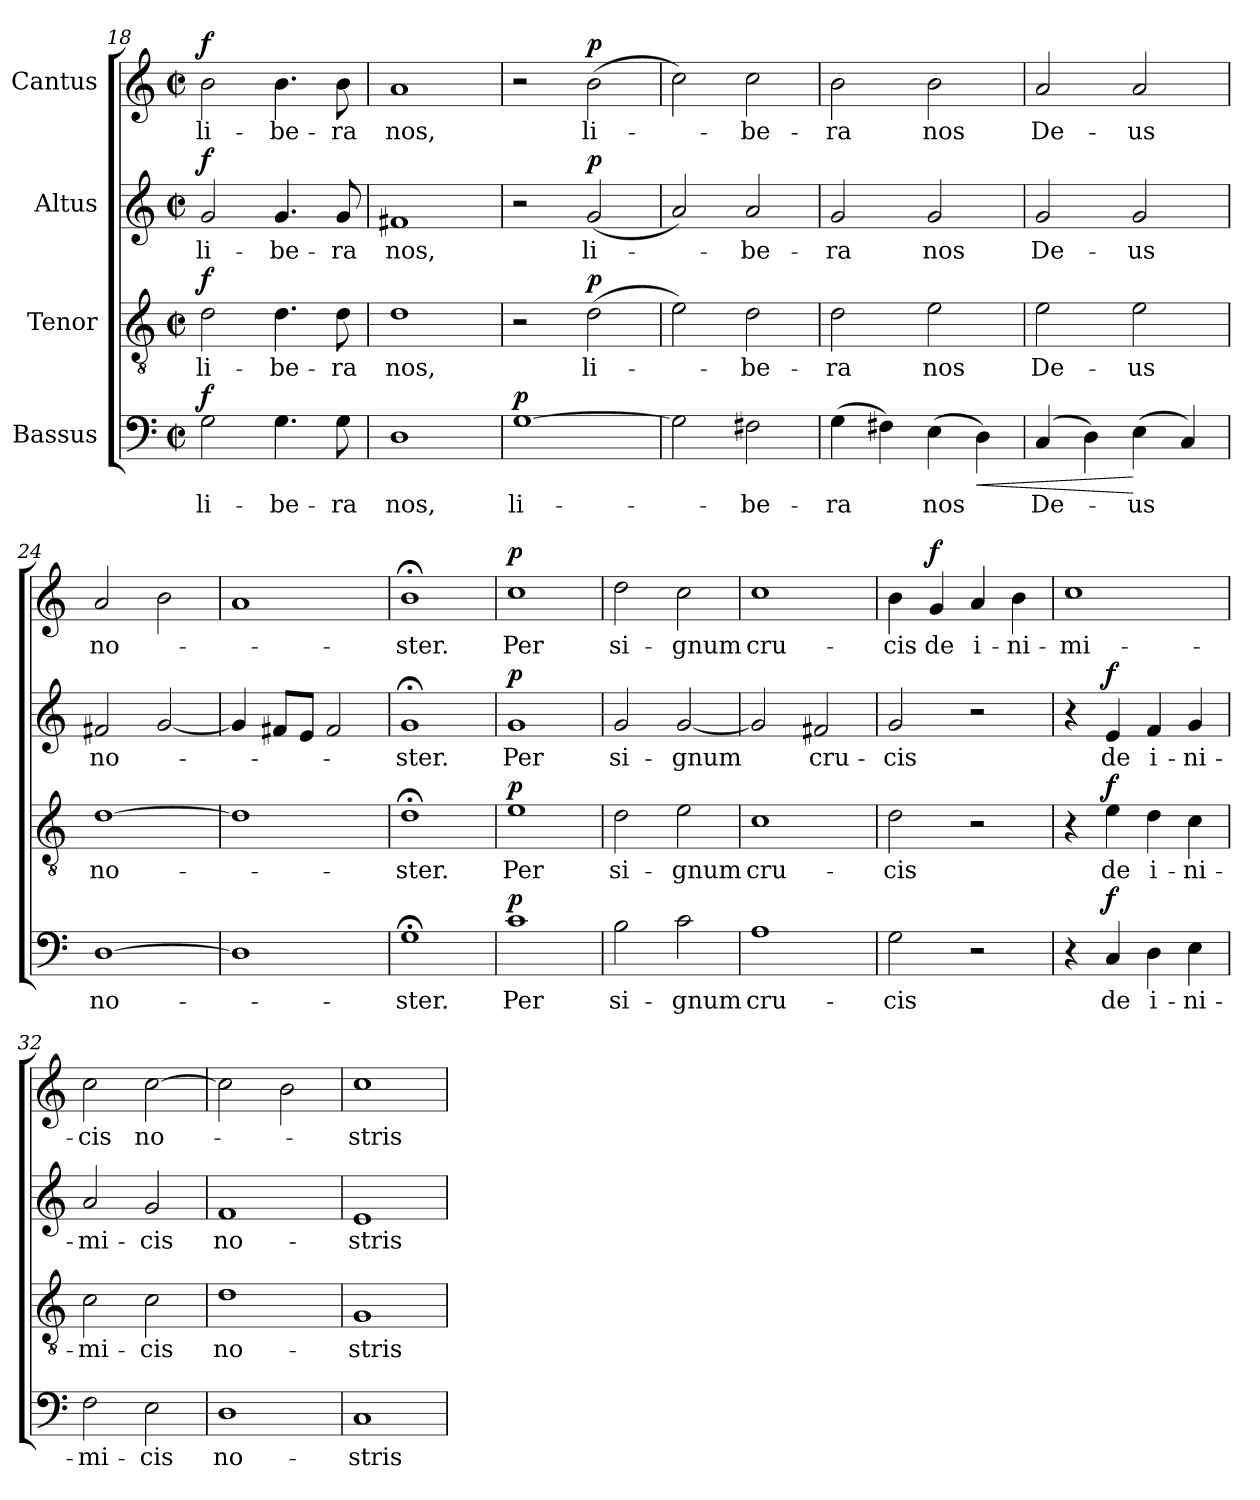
**kern	**text	**dynam	**kern	**text	**dynam	**kern	**text	**dynam	**kern	**text	**dynam
*part4	*part4	*part4	*part3	*part3	*part3	*part2	*part2	*part2	*part1	*part1	*part1
*staff4	*staff4	*staff4	*staff3	*staff3	*staff3	*staff2	*staff2	*staff2	*staff1	*staff1	*staff1
*I"Bassus	*	*	*I"Tenor	*	*	*I"Altus	*	*	*I"Cantus	*	*
!!LO:LB:g=z
*clefF4	*	*	*clefGv2	*	*	*clefG2	*	*	*clefG2	*	*
*k[]	*	*	*k[]	*	*	*k[]	*	*	*k[]	*	*
*M2/2	*	*	*M2/2	*	*	*M2/2	*	*	*M2/2	*	*
*met(c|)	*	*	*met(c|)	*	*	*met(c|)	*	*	*met(c|)	*	*
=18	=18	=18	=18	=18	=18	=18	=18	=18	=18	=18	=18
!	!LO:LY:b	!LO:DY:a	!	!LO:LY:b	!LO:DY:a	!	!LO:LY:b	!LO:DY:a	!	!LO:LY:b	!LO:DY:a
2G\	li-	f	2d\	li-	f	2g/	li-	f	2b\	li-	f
!	!LO:LY:b	!	!	!LO:LY:b	!	!	!LO:LY:b	!	!	!LO:LY:b	!
4.G\	-be-	.	4.d\	-be-	.	4.g/	-be-	.	4.b\	-be-	.
!	!LO:LY:b	!	!	!LO:LY:b	!	!	!LO:LY:b	!	!	!LO:LY:b	!
8G\	-ra	.	8d\	-ra	.	8g/	-ra	.	8b\	-ra	.
=19	=19	=19	=19	=19	=19	=19	=19	=19	=19	=19	=19
!	!LO:LY:b	!	!	!LO:LY:b	!	!	!LO:LY:b	!	!	!LO:LY:b	!
1D	nos,	.	1d	nos,	.	1f#X	nos,	.	1a	nos,	.
=20	=20	=20	=20	=20	=20	=20	=20	=20	=20	=20	=20
!	!LO:LY:b	!LO:DY:a	!	!	!	!	!	!	!	!	!
[1G	li-	p	2r	.	.	2r	.	.	2r	.	.
!	!	!	!	!LO:LY:b	!LO:DY:a	!	!LO:LY:b	!LO:DY:a	!	!LO:LY:b	!LO:DY:a
.	.	.	(>2d\	li-	p	(<2g/	li-	p	(>2b\	li-	p
=21	=21	=21	=21	=21	=21	=21	=21	=21	=21	=21	=21
2G\]	.	.	2e\)	.	.	2a/)	.	.	2cc\)	.	.
!	!LO:LY:b	!	!	!LO:LY:b	!	!	!LO:LY:b	!	!	!LO:LY:b	!
2F#X\	-be-	.	2d\	-be-	.	2a/	-be-	.	2cc\	-be-	.
=22	=22	=22	=22	=22	=22	=22	=22	=22	=22	=22	=22
!	!LO:LY:b	!	!	!LO:LY:b	!	!	!LO:LY:b	!	!	!LO:LY:b	!
(>4G\	-ra	.	2d\	-ra	.	2g/	-ra	.	2b\	-ra	.
4F#X\)	.	.	.	.	.	.	.	.	.	.	.
!	!LO:LY:b	!	!	!LO:LY:b	!	!	!LO:LY:b	!	!	!LO:LY:b	!
(>4E\	nos	.	2e\	nos	.	2g/	nos	.	2b\	nos	.
!	!	!LO:HP:b	!	!	!	!	!	!	!	!	!
4D\)	.	<	.	.	.	.	.	.	.	.	.
=23	=23	=23	=23	=23	=23	=23	=23	=23	=23	=23	=23
!	!LO:LY:b	!	!	!LO:LY:b	!	!	!LO:LY:b	!	!	!LO:LY:b	!
(>4C/	De-	.	2e\	De-	.	2g/	De-	.	2a/	De-	.
4D\)	.	.	.	.	.	.	.	.	.	.	.
!	!LO:LY:b	!	!	!LO:LY:b	!	!	!LO:LY:b	!	!	!LO:LY:b	!
(>4E\	-us	[	2e\	-us	.	2g/	-us	.	2a/	-us	.
4C/)	.	.	.	.	.	.	.	.	.	.	.
=24	=24	=24	=24	=24	=24	=24	=24	=24	=24	=24	=24
!	!LO:LY:b	!	!	!LO:LY:b	!	!	!LO:LY:b	!	!	!LO:LY:b	!
[1D	no-	.	[1d	no-	.	2f#X/	no-	.	2a/	no-	.
.	.	.	.	.	.	[2g/	.	.	2b\	.	.
=25	=25	=25	=25	=25	=25	=25	=25	=25	=25	=25	=25
1D]	.	.	1d]	.	.	4g/]	.	.	1a	.	.
.	.	.	.	.	.	8f#X/L	.	.	.	.	.
.	.	.	.	.	.	8e/J	.	.	.	.	.
.	.	.	.	.	.	2f#/	.	.	.	.	.
=26	=26	=26	=26	=26	=26	=26	=26	=26	=26	=26	=26
!	!LO:LY:b	!	!	!LO:LY:b	!	!	!LO:LY:b	!	!	!LO:LY:b	!
1G;<	-ster.	.	1d;<	-ster.	.	1g;<	-ster.	.	1b;<	-ster.	.
!!LO:PB:g=z
=27	=27	=27	=27	=27	=27	=27	=27	=27	=27	=27	=27
!	!LO:LY:b	!LO:DY:a	!	!LO:LY:b	!LO:DY:a	!	!LO:LY:b	!LO:DY:a	!	!LO:LY:b	!LO:DY:a
1c	Per	p	1e	Per	p	1g	Per	p	1cc	Per	p
=28	=28	=28	=28	=28	=28	=28	=28	=28	=28	=28	=28
!	!LO:LY:b	!	!	!LO:LY:b	!	!	!LO:LY:b	!	!	!LO:LY:b	!
2B\	si-	.	2d\	si-	.	2g/	si-	.	2dd\	si-	.
!	!LO:LY:b	!	!	!LO:LY:b	!	!	!LO:LY:b	!	!	!LO:LY:b	!
2c\	-gnum	.	2e\	-gnum	.	[2g/	-gnum	.	2cc\	-gnum	.
=29	=29	=29	=29	=29	=29	=29	=29	=29	=29	=29	=29
!	!LO:LY:b	!	!	!LO:LY:b	!	!	!	!	!	!LO:LY:b	!
1A	cru-	.	1c	cru-	.	2g/]	.	.	1cc	cru-	.
!	!	!	!	!	!	!	!LO:LY:b	!	!	!	!
.	.	.	.	.	.	2f#X/	cru-	.	.	.	.
=30	=30	=30	=30	=30	=30	=30	=30	=30	=30	=30	=30
!	!LO:LY:b	!	!	!LO:LY:b	!	!	!LO:LY:b	!	!	!LO:LY:b	!
2G\	-cis	.	2d\	-cis	.	2g/	-cis	.	4b\	-cis	.
!	!	!	!	!	!	!	!	!	!	!LO:LY:b	!LO:DY:a
.	.	.	.	.	.	.	.	.	4g/	de	f
!	!	!	!	!	!	!	!	!	!	!LO:LY:b	!
2r	.	.	2r	.	.	2r	.	.	4a/	i-	.
!	!	!	!	!	!	!	!	!	!	!LO:LY:b	!
.	.	.	.	.	.	.	.	.	4b\	-ni-	.
=31	=31	=31	=31	=31	=31	=31	=31	=31	=31	=31	=31
!	!	!	!	!	!	!	!	!	!	!LO:LY:b	!
4r	.	.	4r	.	.	4r	.	.	1cc	-mi-	.
!	!LO:LY:b	!LO:DY:a	!	!LO:LY:b	!LO:DY:a	!	!LO:LY:b	!LO:DY:a	!	!	!
4C/	de	f	4e\	de	f	4e/	de	f	.	.	.
!	!LO:LY:b	!	!	!LO:LY:b	!	!	!LO:LY:b	!	!	!	!
4D\	i-	.	4d\	i-	.	4f/	i-	.	.	.	.
!	!LO:LY:b	!	!	!LO:LY:b	!	!	!LO:LY:b	!	!	!	!
4E\	-ni-	.	4c\	-ni-	.	4g/	-ni-	.	.	.	.
=32	=32	=32	=32	=32	=32	=32	=32	=32	=32	=32	=32
!	!LO:LY:b	!	!	!LO:LY:b	!	!	!LO:LY:b	!	!	!LO:LY:b	!
2F\	-mi-	.	2c\	-mi-	.	2a/	-mi-	.	2cc\	-cis	.
!	!LO:LY:b	!	!	!LO:LY:b	!	!	!LO:LY:b	!	!	!LO:LY:b	!
2E\	-cis	.	2c\	-cis	.	2g/	-cis	.	[2cc\	no-	.
=33	=33	=33	=33	=33	=33	=33	=33	=33	=33	=33	=33
!	!LO:LY:b	!	!	!LO:LY:b	!	!	!LO:LY:b	!	!	!	!
1D	no-	.	1d	no-	.	1f	no-	.	2cc\]	.	.
.	.	.	.	.	.	.	.	.	2b\	.	.
=34	=34	=34	=34	=34	=34	=34	=34	=34	=34	=34	=34
!	!LO:LY:b	!	!	!LO:LY:b	!	!	!LO:LY:b	!	!	!LO:LY:b	!
1C	-stris	.	1G	-stris	.	1e	-stris	.	1cc	-stris	.
=	=	=	=	=	=	=	=	=	=	=	=
*-	*-	*-	*-	*-	*-	*-	*-	*-	*-	*-	*-
